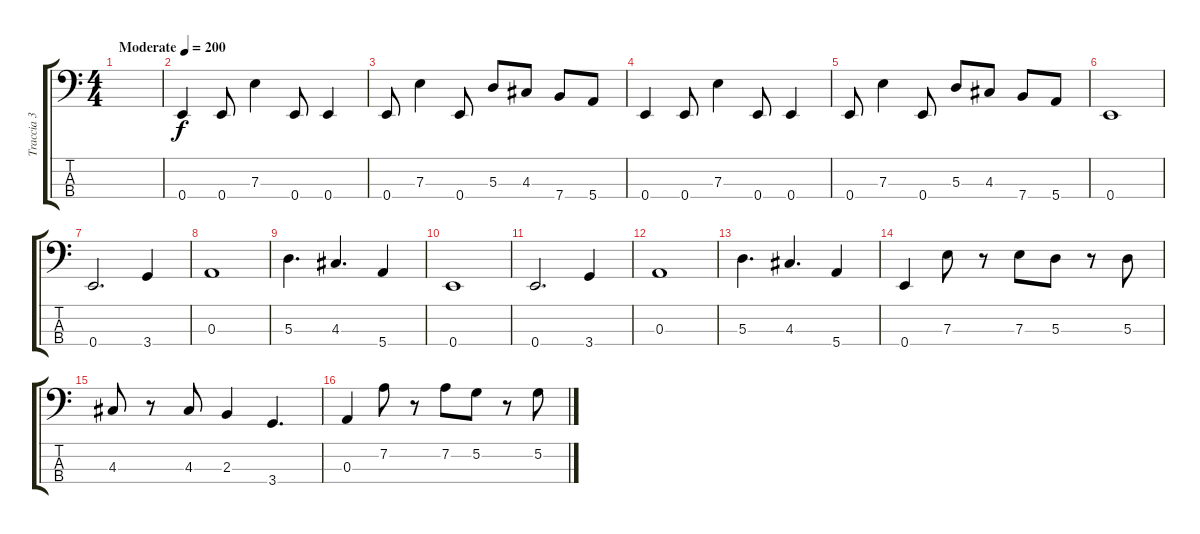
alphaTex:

\track ("Traccia 3" "Traccia 3") {instrument electricbassfinger}
\staff {score tabs}
\tuning (G2 D2 A1 E1) {hide}
\ts (4 4)
\tempo (200 "Moderate")
\clef f4
\ks c
|
0.4.4 0.4.8 7.3.4 0.4.8 0.4.4 |
0.4.8 7.3.4 0.4.8 5.3.8 4.3.8 7.4.8 5.4.8 |
0.4.4 0.4.8 7.3.4 0.4.8 0.4.4 |
0.4.8 7.3.4 0.4.8 5.3.8 4.3.8 7.4.8 5.4.8 |
0.4.1 |
0.4.2{d} 3.4.4 |
0.3.1 |
5.3.4{d} 4.3.4{d} 5.4.4 |
0.4.1 |
0.4.2{d} 3.4.4 |
0.3.1 |
5.3.4{d} 4.3.4{d} 5.4.4 |
0.4.4 7.3.8 r.8 7.3.8 5.3.8 r.8 5.3.8 |
4.3.8 r.8 4.3.8 2.3.4 3.4.4{d} |
0.3.4 7.2.8 r.8 7.2.8 5.2.8 r.8 5.2.8
